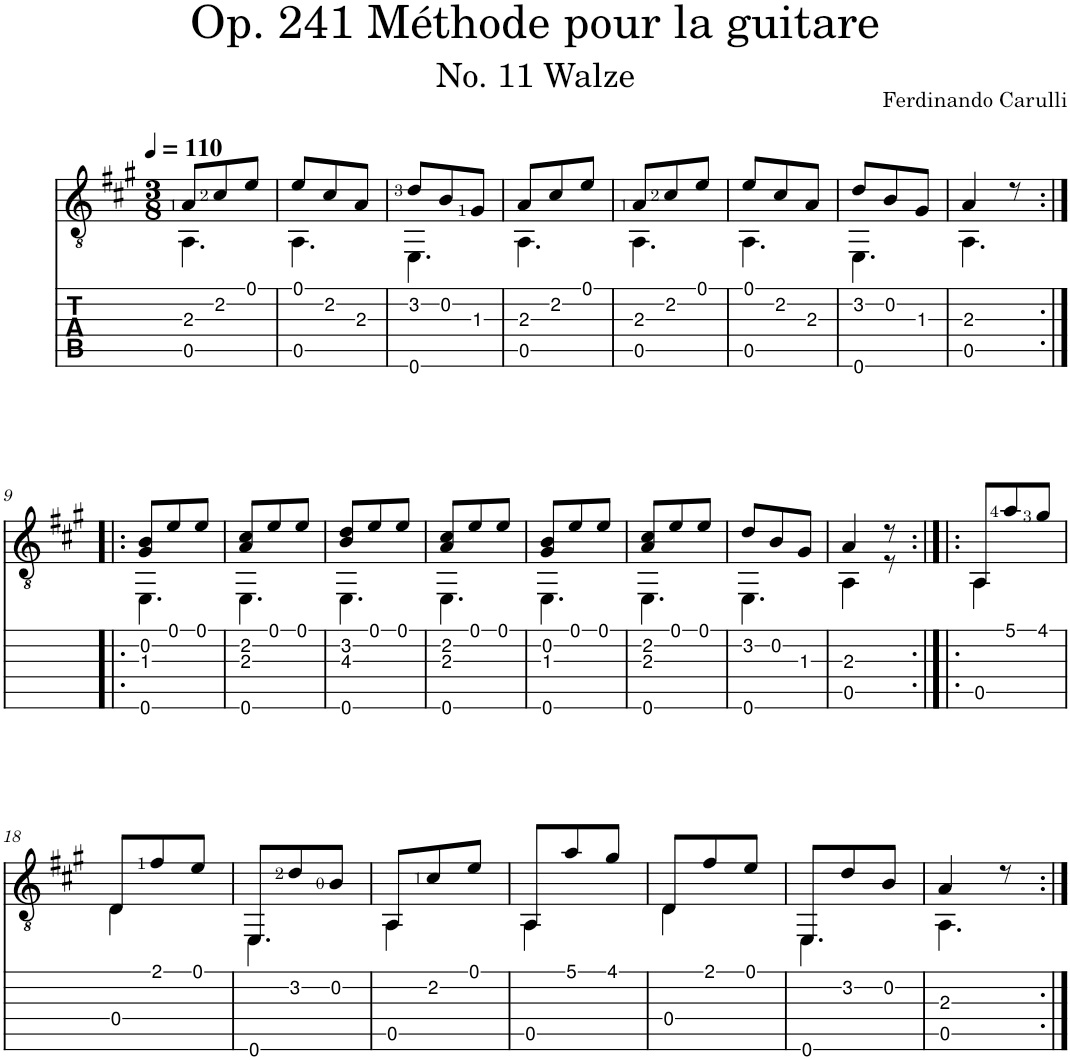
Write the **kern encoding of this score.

**kern	**kern
*part1	*part1
*staff2	*staff1
*I"Classical Guitar	*
*stria6	*
*	*clefGv2
*k[f#c#g#]	*k[f#c#g#]
*A:	*A:
*M3/8	*M3/8
*MM110	*MM110
=1	=1
*^	*^
8AL	4.AA	8A/L	4.AA\
8c#	.	8c#/	.
8eJ	.	8e/J	.
=2	=2	=2	=2
8eL	4.AA	8e/L	4.AA\
8c#	.	8c#/	.
8AJ	.	8A/J	.
=3	=3	=3	=3
8dL	4.EE	8d/L	4.EE\
8B	.	8B/	.
8G#J	.	8G#/J	.
=4	=4	=4	=4
8AL	4.AA	8A/L	4.AA\
8c#	.	8c#/	.
8eJ	.	8e/J	.
=5	=5	=5	=5
8AL	4.AA	8A/L	4.AA\
8c#	.	8c#/	.
8eJ	.	8e/J	.
=6	=6	=6	=6
8eL	4.AA	8e/L	4.AA\
8c#	.	8c#/	.
8AJ	.	8A/J	.
=7	=7	=7	=7
8dL	4.EE	8d/L	4.EE\
8B	.	8B/	.
8G#J	.	8G#/J	.
=8	=8	=8	=8
4A	4.AA	4A/	4.AA\
8r	.	8r	.
!!LO:LB:g=z	!!
=9:|!|:	=9:|!|:	=9:|!|:	=9:|!|:
8G#\ 8B\L	4.EE	8G#/ 8B/L	4.EE\
8e	.	8e/	.
8eJ	.	8e/J	.
=10	=10	=10	=10
8A\ 8c#\L	4.EE	8A/ 8c#/L	4.EE\
8e	.	8e/	.
8eJ	.	8e/J	.
=11	=11	=11	=11
8B\ 8d\L	4.EE	8B/ 8d/L	4.EE\
8e	.	8e/	.
8eJ	.	8e/J	.
=12	=12	=12	=12
8A\ 8c#\L	4.EE	8A/ 8c#/L	4.EE\
8e	.	8e/	.
8eJ	.	8e/J	.
=13	=13	=13	=13
8G#\ 8B\L	4.EE	8G#/ 8B/L	4.EE\
8e	.	8e/	.
8eJ	.	8e/J	.
=14	=14	=14	=14
8A\ 8c#\L	4.EE	8A/ 8c#/L	4.EE\
8e	.	8e/	.
8eJ	.	8e/J	.
=15	=15	=15	=15
8dL	4.EE	8d/L	4.EE\
8B	.	8B/	.
8G#J	.	8G#/J	.
=16	=16	=16	=16
4A	4AA	4A/	4AA\
8r	8r	8r	8r
=17:|!|:	=17:|!|:	=17:|!|:	=17:|!|:
8AAL	4.AA	8AA/L	4.AA\
8a	.	8a/	.
8g#J	.	8g#/J	.
!!LO:LB:g=z	!!
=18	=18	=18	=18
8DL	4.D	8D/L	4.D\
8f#	.	8f#/	.
8eJ	.	8e/J	.
=19	=19	=19	=19
8EEL	4.EE	8EE/L	4.EE\
8d	.	8d/	.
8BJ	.	8B/J	.
=20	=20	=20	=20
8AAL	4.AA	8AA/L	4.AA\
8c#	.	8c#/	.
8eJ	.	8e/J	.
=21	=21	=21	=21
8AAL	4.AA	8AA/L	4.AA\
8a	.	8a/	.
8g#J	.	8g#/J	.
=22	=22	=22	=22
8DL	4.D	8D/L	4.D\
8f#	.	8f#/	.
8eJ	.	8e/J	.
=23	=23	=23	=23
8EEL	4.EE	8EE/L	4.EE\
8d	.	8d/	.
8BJ	.	8B/J	.
=24	=24	=24	=24
4A	4.AA	4A/	4.AA\
8r	.	8r	.
*v	*v	*	*
*	*v	*v
=:|!	=:|!
*-	*-
